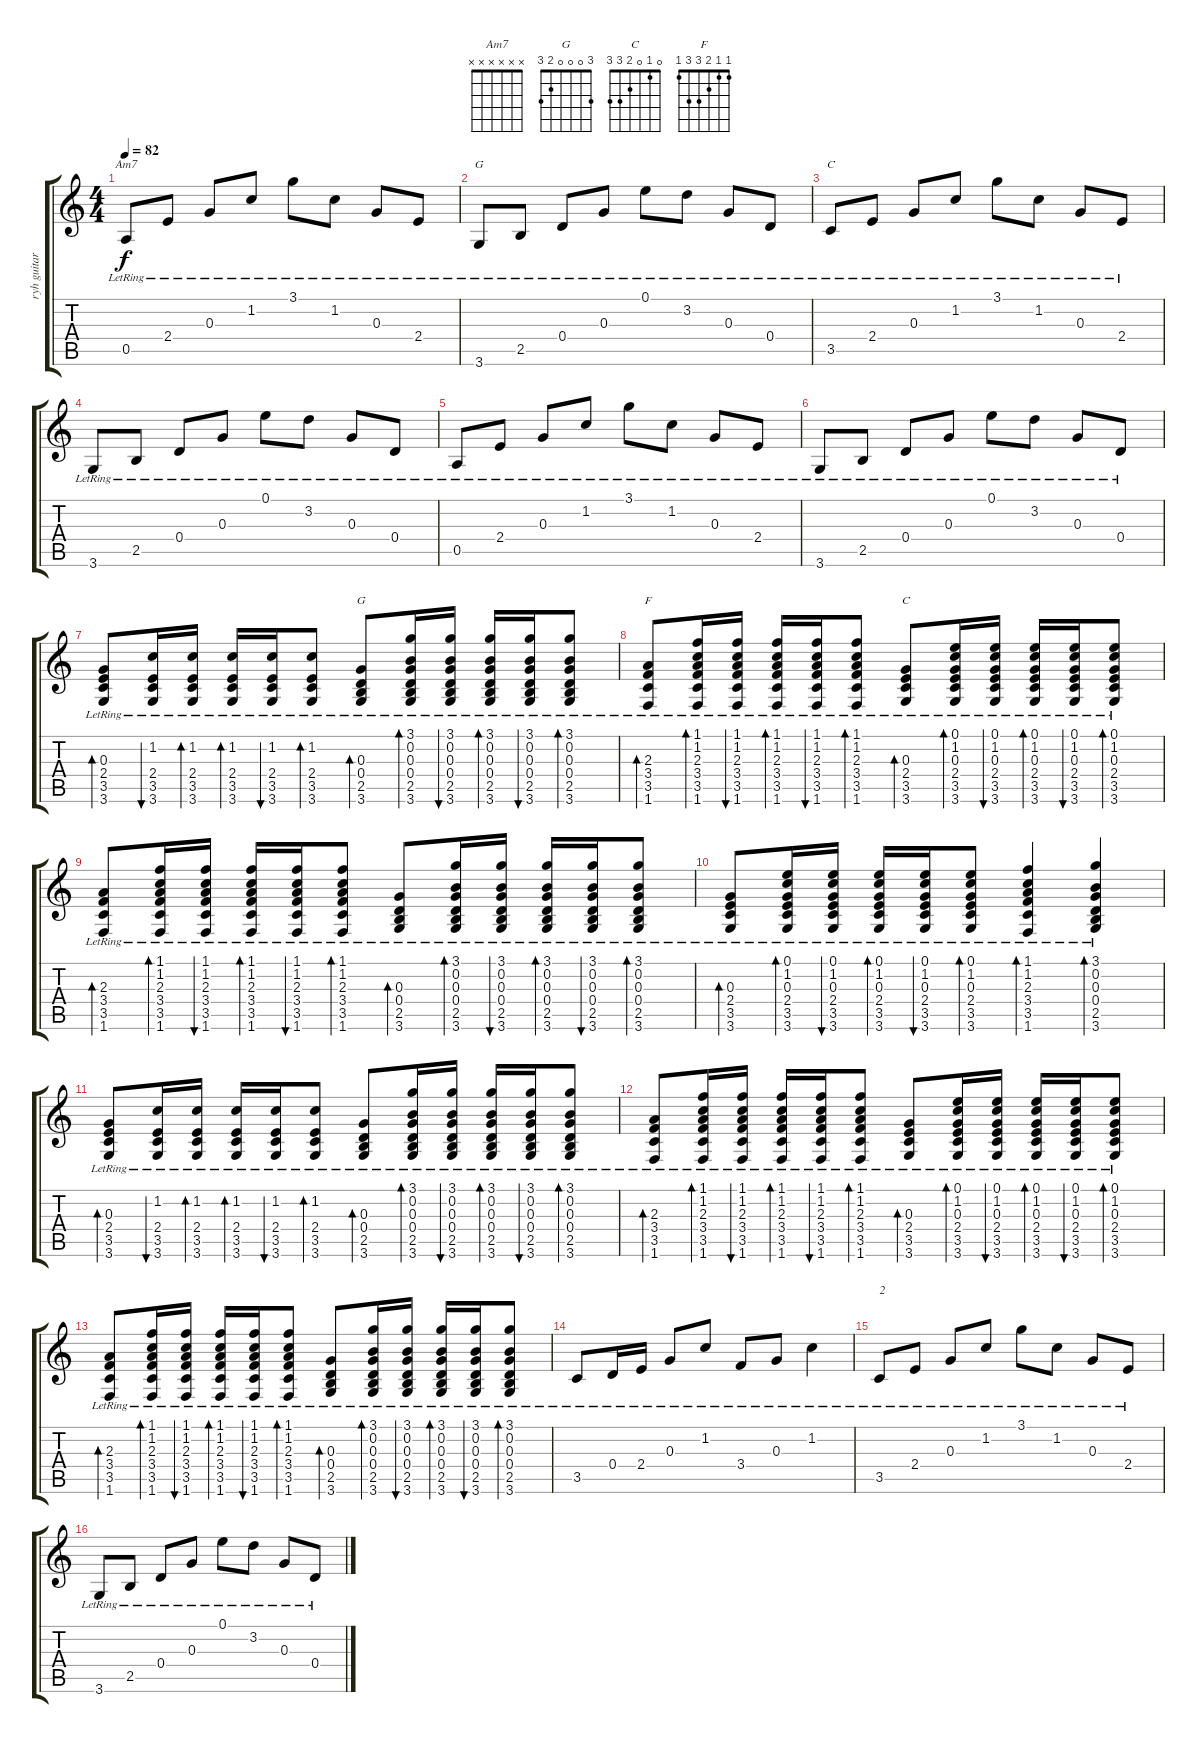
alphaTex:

\track ("ryh guitar" "ryh guitar") {instrument acousticguitarsteel}
\staff {score tabs}
\tuning (E4 B3 G3 D3 A2 E2) {hide}
\chord ("Am7" x x x x x x) {firstfret 0}
\chord ("G" x x x x x x) {firstfret 0}
\chord ("C" x x x x x x) {firstfret 0}
\chord ("G" 3 0 0 0 2 3)
\chord ("F" 1 1 2 3 3 1)
\chord ("C" 0 1 0 2 3 3)
\ts (4 4)
\tempo 82
\clef g2
\ks c
0.5{lr}.8{ch "Am7" dy f} 2.4{lr}.8 0.3{lr}.8 1.2{lr}.8 3.1{lr}.8 1.2{lr}.8 0.3{lr}.8 2.4{lr}.8 |
3.6{lr}.8{ch "G"} 2.5{lr}.8 0.4{lr}.8 0.3{lr}.8 0.1{lr}.8 3.2{lr}.8 0.3{lr}.8 0.4{lr}.8 |
3.5{lr}.8{ch "C"} 2.4{lr}.8 0.3{lr}.8 1.2{lr}.8 3.1{lr}.8 1.2{lr}.8 0.3{lr}.8 2.4{lr}.8 |
3.6{lr}.8 2.5{lr}.8 0.4{lr}.8 0.3{lr}.8 0.1{lr}.8 3.2{lr}.8 0.3{lr}.8 0.4{lr}.8 |
0.5{lr}.8 2.4{lr}.8 0.3{lr}.8 1.2{lr}.8 3.1{lr}.8 1.2{lr}.8 0.3{lr}.8 2.4{lr}.8 |
3.6{lr}.8 2.5{lr}.8 0.4{lr}.8 0.3{lr}.8 0.1{lr}.8 3.2{lr}.8 0.3{lr}.8 0.4{lr}.8 |
(0.3{lr} 2.4{lr} 3.5{lr} 3.6{lr}).8{bd 60} (1.2{lr} 2.4{lr} 3.5{lr} 3.6{lr}).16{bu 60} (1.2{lr} 2.4{lr} 3.5{lr} 3.6{lr}).16{bd 60} (1.2{lr} 2.4{lr} 3.5{lr} 3.6{lr}).16{bd 60} (1.2{lr} 2.4{lr} 3.5{lr} 3.6{lr}).16{bu 60} (1.2{lr} 2.4{lr} 3.5{lr} 3.6{lr}).8{bd 60} (0.3{lr} 0.4{lr} 2.5{lr} 3.6{lr}).8{bd 60 ch "G"} (3.1{lr} 0.2{lr} 0.3{lr} 0.4{lr} 2.5{lr} 3.6{lr}).16{bd 60} (3.1{lr} 0.2{lr} 0.3{lr} 0.4{lr} 2.5{lr} 3.6{lr}).16{bu 60} (3.1{lr} 0.2{lr} 0.3{lr} 0.4{lr} 2.5{lr} 3.6{lr}).16{bd 60} (3.1{lr} 0.2{lr} 0.3{lr} 0.4{lr} 2.5{lr} 3.6{lr}).16{bu 60} (3.1{lr} 0.2{lr} 0.3{lr} 0.4{lr} 2.5{lr} 3.6{lr}).8{bd 60} |
(2.3{lr} 3.4{lr} 3.5{lr} 1.6{lr}).8{bd 60 ch "F"} (1.1{lr} 1.2{lr} 2.3{lr} 3.4{lr} 3.5{lr} 1.6{lr}).16{bd 60} (1.1{lr} 1.2{lr} 2.3{lr} 3.4{lr} 3.5{lr} 1.6{lr}).16{bu 60} (1.1{lr} 1.2{lr} 2.3{lr} 3.4{lr} 3.5{lr} 1.6{lr}).16{bd 60} (1.1{lr} 1.2{lr} 2.3{lr} 3.4{lr} 3.5{lr} 1.6{lr}).16{bu 60} (1.1{lr} 1.2{lr} 2.3{lr} 3.4{lr} 3.5{lr} 1.6{lr}).8{bd 60} (0.3{lr} 2.4{lr} 3.5{lr} 3.6{lr}).8{bd 60 ch "C"} (0.1{lr} 1.2{lr} 0.3{lr} 2.4{lr} 3.5{lr} 3.6{lr}).16{bd 60} (0.1{lr} 1.2{lr} 0.3{lr} 2.4{lr} 3.5{lr} 3.6{lr}).16{bu 60} (0.1{lr} 1.2{lr} 0.3{lr} 2.4{lr} 3.5{lr} 3.6{lr}).16{bd 60} (0.1{lr} 1.2{lr} 0.3{lr} 2.4{lr} 3.5{lr} 3.6{lr}).16{bu 60} (0.1{lr} 1.2{lr} 0.3{lr} 2.4{lr} 3.5{lr} 3.6{lr}).8{bd 60} |
(2.3{lr} 3.4{lr} 3.5{lr} 1.6{lr}).8{bd 60} (1.1{lr} 1.2{lr} 2.3{lr} 3.4{lr} 3.5{lr} 1.6{lr}).16{bd 60} (1.1{lr} 1.2{lr} 2.3{lr} 3.4{lr} 3.5{lr} 1.6{lr}).16{bu 60} (1.1{lr} 1.2{lr} 2.3{lr} 3.4{lr} 3.5{lr} 1.6{lr}).16{bd 60} (1.1{lr} 1.2{lr} 2.3{lr} 3.4{lr} 3.5{lr} 1.6{lr}).16{bu 60} (1.1{lr} 1.2{lr} 2.3{lr} 3.4{lr} 3.5{lr} 1.6{lr}).8{bd 60} (0.3{lr} 0.4{lr} 2.5{lr} 3.6{lr}).8{bd 60} (3.1{lr} 0.2{lr} 0.3{lr} 0.4{lr} 2.5{lr} 3.6{lr}).16{bd 60} (3.1{lr} 0.2{lr} 0.3{lr} 0.4{lr} 2.5{lr} 3.6{lr}).16{bu 60} (3.1{lr} 0.2{lr} 0.3{lr} 0.4{lr} 2.5{lr} 3.6{lr}).16{bd 60} (3.1{lr} 0.2{lr} 0.3{lr} 0.4{lr} 2.5{lr} 3.6{lr}).16{bu 60} (3.1{lr} 0.2{lr} 0.3{lr} 0.4{lr} 2.5{lr} 3.6{lr}).8{bd 60} |
(0.3{lr} 2.4{lr} 3.5{lr} 3.6{lr}).8{bd 60} (0.1{lr} 1.2{lr} 0.3{lr} 2.4{lr} 3.5{lr} 3.6{lr}).16{bd 60} (0.1{lr} 1.2{lr} 0.3{lr} 2.4{lr} 3.5{lr} 3.6{lr}).16{bu 60} (0.1{lr} 1.2{lr} 0.3{lr} 2.4{lr} 3.5{lr} 3.6{lr}).16{bd 60} (0.1{lr} 1.2{lr} 0.3{lr} 2.4{lr} 3.5{lr} 3.6{lr}).16{bu 60} (0.1{lr} 1.2{lr} 0.3{lr} 2.4{lr} 3.5{lr} 3.6{lr}).8{bd 60} (1.1{lr} 1.2{lr} 2.3{lr} 3.4{lr} 3.5{lr} 1.6{lr}).4{bd 60} (3.1{lr} 0.2{lr} 0.3{lr} 0.4{lr} 2.5{lr} 3.6{lr}).4{bd 60} |
(0.3{lr} 2.4{lr} 3.5{lr} 3.6{lr}).8{bd 60} (1.2{lr} 2.4{lr} 3.5{lr} 3.6{lr}).16{bu 60} (1.2{lr} 2.4{lr} 3.5{lr} 3.6{lr}).16{bd 60} (1.2{lr} 2.4{lr} 3.5{lr} 3.6{lr}).16{bd 60} (1.2{lr} 2.4{lr} 3.5{lr} 3.6{lr}).16{bu 60} (1.2{lr} 2.4{lr} 3.5{lr} 3.6{lr}).8{bd 60} (0.3{lr} 0.4{lr} 2.5{lr} 3.6{lr}).8{bd 60} (3.1{lr} 0.2{lr} 0.3{lr} 0.4{lr} 2.5{lr} 3.6{lr}).16{bd 60} (3.1{lr} 0.2{lr} 0.3{lr} 0.4{lr} 2.5{lr} 3.6{lr}).16{bu 60} (3.1{lr} 0.2{lr} 0.3{lr} 0.4{lr} 2.5{lr} 3.6{lr}).16{bd 60} (3.1{lr} 0.2{lr} 0.3{lr} 0.4{lr} 2.5{lr} 3.6{lr}).16{bu 60} (3.1{lr} 0.2{lr} 0.3{lr} 0.4{lr} 2.5{lr} 3.6{lr}).8{bd 60} |
(2.3{lr} 3.4{lr} 3.5{lr} 1.6{lr}).8{bd 60} (1.1{lr} 1.2{lr} 2.3{lr} 3.4{lr} 3.5{lr} 1.6{lr}).16{bd 60} (1.1{lr} 1.2{lr} 2.3{lr} 3.4{lr} 3.5{lr} 1.6{lr}).16{bu 60} (1.1{lr} 1.2{lr} 2.3{lr} 3.4{lr} 3.5{lr} 1.6{lr}).16{bd 60} (1.1{lr} 1.2{lr} 2.3{lr} 3.4{lr} 3.5{lr} 1.6{lr}).16{bu 60} (1.1{lr} 1.2{lr} 2.3{lr} 3.4{lr} 3.5{lr} 1.6{lr}).8{bd 60} (0.3{lr} 2.4{lr} 3.5{lr} 3.6{lr}).8{bd 60} (0.1{lr} 1.2{lr} 0.3{lr} 2.4{lr} 3.5{lr} 3.6{lr}).16{bd 60} (0.1{lr} 1.2{lr} 0.3{lr} 2.4{lr} 3.5{lr} 3.6{lr}).16{bu 60} (0.1{lr} 1.2{lr} 0.3{lr} 2.4{lr} 3.5{lr} 3.6{lr}).16{bd 60} (0.1{lr} 1.2{lr} 0.3{lr} 2.4{lr} 3.5{lr} 3.6{lr}).16{bu 60} (0.1{lr} 1.2{lr} 0.3{lr} 2.4{lr} 3.5{lr} 3.6{lr}).8{bd 60} |
(2.3{lr} 3.4{lr} 3.5{lr} 1.6{lr}).8{bd 60} (1.1{lr} 1.2{lr} 2.3{lr} 3.4{lr} 3.5{lr} 1.6{lr}).16{bd 60} (1.1{lr} 1.2{lr} 2.3{lr} 3.4{lr} 3.5{lr} 1.6{lr}).16{bu 60} (1.1{lr} 1.2{lr} 2.3{lr} 3.4{lr} 3.5{lr} 1.6{lr}).16{bd 60} (1.1{lr} 1.2{lr} 2.3{lr} 3.4{lr} 3.5{lr} 1.6{lr}).16{bu 60} (1.1{lr} 1.2{lr} 2.3{lr} 3.4{lr} 3.5{lr} 1.6{lr}).8{bd 60} (0.3{lr} 0.4{lr} 2.5{lr} 3.6{lr}).8{bd 60} (3.1{lr} 0.2{lr} 0.3{lr} 0.4{lr} 2.5{lr} 3.6{lr}).16{bd 60} (3.1{lr} 0.2{lr} 0.3{lr} 0.4{lr} 2.5{lr} 3.6{lr}).16{bu 60} (3.1{lr} 0.2{lr} 0.3{lr} 0.4{lr} 2.5{lr} 3.6{lr}).16{bd 60} (3.1{lr} 0.2{lr} 0.3{lr} 0.4{lr} 2.5{lr} 3.6{lr}).16{bu 60} (3.1{lr} 0.2{lr} 0.3{lr} 0.4{lr} 2.5{lr} 3.6{lr}).8{bd 60} |
3.5{lr}.8 0.4{lr}.16 2.4{lr}.16 0.3{lr}.8 1.2{lr}.8 3.4{lr}.8 0.3{lr}.8 1.2{lr}.4 |
3.5{lr}.8{txt "2"} 2.4{lr}.8 0.3{lr}.8 1.2{lr}.8 3.1{lr}.8 1.2{lr}.8 0.3{lr}.8 2.4{lr}.8 |
3.6{lr}.8 2.5{lr}.8 0.4{lr}.8 0.3{lr}.8 0.1{lr}.8 3.2{lr}.8 0.3{lr}.8 0.4{lr}.8
